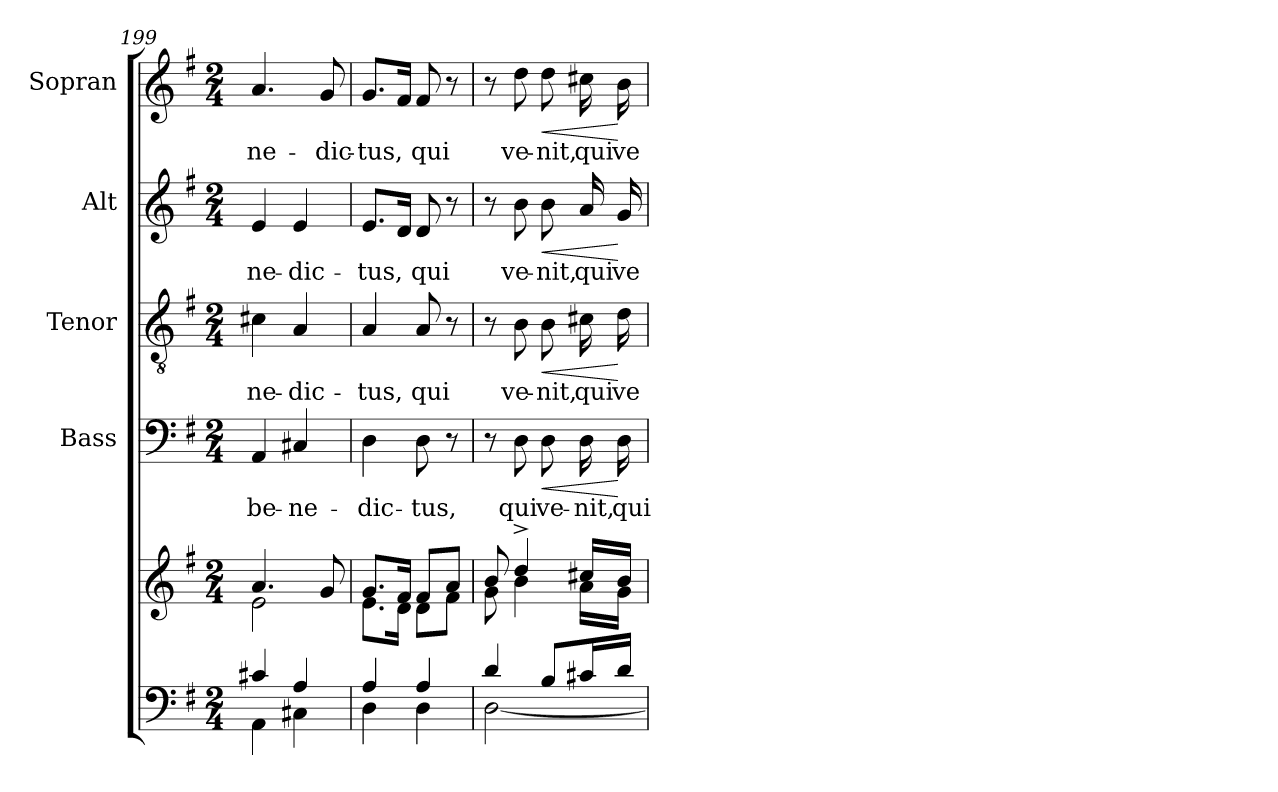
**kern	**kern	**kern	**text	**dynam	**kern	**text	**dynam	**kern	**text	**dynam	**kern	**text	**dynam
*part5	*part5	*part4	*part4	*part4	*part3	*part3	*part3	*part2	*part2	*part2	*part1	*part1	*part1
*staff6	*staff5	*staff4	*staff4	*staff4	*staff3	*staff3	*staff3	*staff2	*staff2	*staff2	*staff1	*staff1	*staff1
*	*	*I"Bass	*	*	*I"Tenor	*	*	*I"Alt	*	*	*I"Sopran	*	*
*	*	*I'B.	*	*	*I'T.	*	*	*I'A.	*	*	*I'S.	*	*
*clefF4	*clefG2	*clefF4	*	*	*clefGv2	*	*	*clefG2	*	*	*clefG2	*	*
*k[f#]	*k[f#]	*k[f#]	*	*	*k[f#]	*	*	*k[f#]	*	*	*k[f#]	*	*
*G:	*G:	*G:	*	*	*G:	*	*	*G:	*	*	*G:	*	*
*M2/4	*M2/4	*M2/4	*	*	*M2/4	*	*	*M2/4	*	*	*M2/4	*	*
=199	=199	=199	=199	=199	=199	=199	=199	=199	=199	=199	=199	=199	=199
*^	*^	*	*	*	*	*	*	*	*	*	*	*	*
!	!	!	!	!	!LO:LY:b	!	!	!LO:LY:b	!	!	!LO:LY:b	!	!	!LO:LY:b	!
4c#X/	4AA\	4.a/	2e\	4AA/	be-	.	4c#X\	-ne-	.	4e/	-ne-	.	4.a/	-ne-	.
!	!	!	!	!	!LO:LY:b	!	!	!LO:LY:b	!	!	!LO:LY:b	!	!	!	!
4A/	4C#X\	.	.	4C#X/	-ne-	.	4A/	-dic-	.	4e/	-dic-	.	.	.	.
!	!	!	!	!	!	!	!	!	!	!	!	!	!	!LO:LY:b	!
.	.	8g/	.	.	.	.	.	.	.	.	.	.	8g/	-dic-	.
!!LO:PB:g=z
=200	=200	=200	=200	=200	=200	=200	=200	=200	=200	=200	=200	=200	=200	=200	=200
!	!	!	!	!	!LO:LY:b	!	!	!LO:LY:b	!	!	!LO:LY:b	!	!	!LO:LY:b	!
4A/	4D\	8.g/L	8.e\L	4D\	-dic-	.	4A/	-tus,	.	8.e/L	-tus,	.	8.g/L	-tus,	.
.	.	16f#/Jk	16d\Jk	.	.	.	.	.	.	16d/Jk	.	.	16f#/Jk	.	.
!	!	!	!	!	!LO:LY:b	!	!	!LO:LY:b	!	!	!LO:LY:b	!	!	!LO:LY:b	!
4A/	4D\	8f#/L	8d\L	8D\	-tus,	.	8A/	qui	.	8d/	qui	.	8f#/	qui	.
.	.	8a/J	8f#\J	8r	.	.	8r	.	.	8r	.	.	8r	.	.
=201	=201	=201	=201	=201	=201	=201	=201	=201	=201	=201	=201	=201	=201	=201	=201
4d/	[<2D\	8b/	8g\	8r	.	.	8r	.	.	8r	.	.	8r	.	.
!	!	!	!	!	!LO:LY:b	!	!	!LO:LY:b	!	!	!LO:LY:b	!	!	!LO:LY:b	!
.	.	4dd^>/	4b\	8D\	qui	.	8B\	ve-	.	8b\	ve-	.	8dd\	ve-	.
!	!	!	!	!	!LO:LY:b	!LO:HP:b	!	!LO:LY:b	!LO:HP:b	!	!LO:LY:b	!LO:HP:b	!	!LO:LY:b	!LO:HP:b
8B/L	.	.	.	8D\	ve-	<	8B\	-nit,	<	8b\	-nit,	<	8dd\	-nit,	<
!	!	!	!	!	!LO:LY:b	!	!	!LO:LY:b	!	!	!LO:LY:b	!	!	!LO:LY:b	!
16c#X/L	.	16cc#X/LL	16a\LL	16D\	-nit,	.	16c#X\	qui	.	16a/	qui	.	16cc#X\	qui	.
!	!	!	!	!	!LO:LY:b	!	!	!LO:LY:b	!	!	!LO:LY:b	!	!	!LO:LY:b	!
16d/JJ	.	16b/JJ	16g\JJ	16D\	qui	[	16d\	ve-	[	16g/	ve-	[	16b\	ve-	[
*v	*v	*	*	*	*	*	*	*	*	*	*	*	*	*	*
*	*v	*v	*	*	*	*	*	*	*	*	*	*	*	*
=	=	=	=	=	=	=	=	=	=	=	=	=	=
*-	*-	*-	*-	*-	*-	*-	*-	*-	*-	*-	*-	*-	*-
